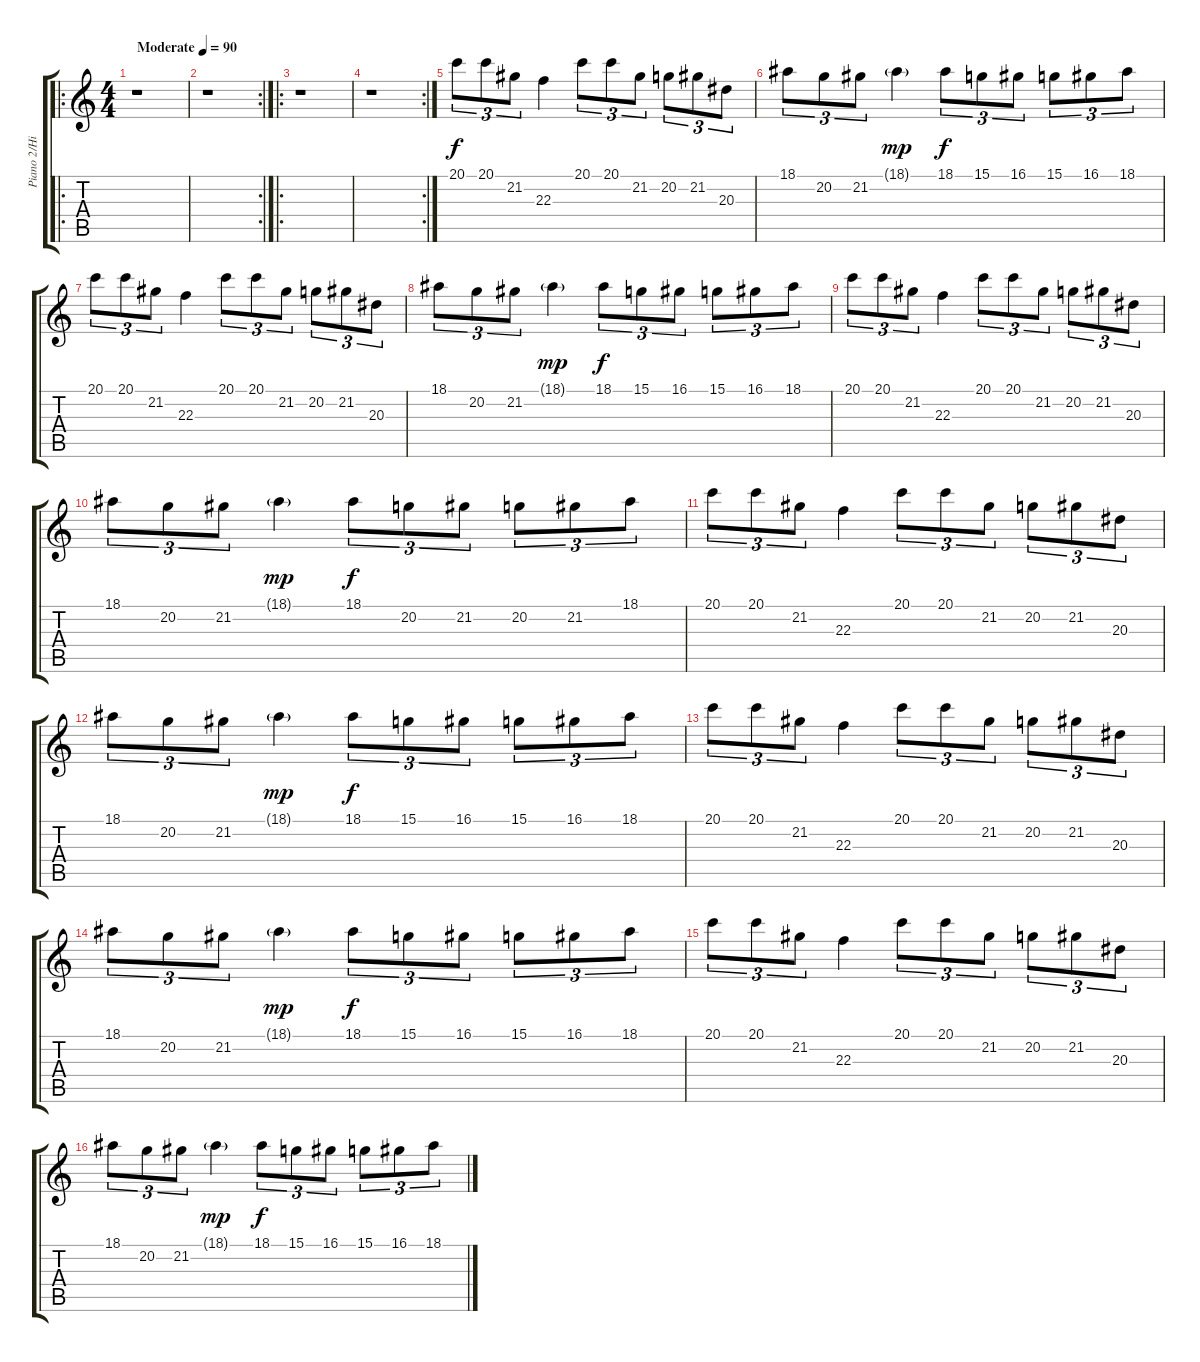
\track ("Piano 2/High" "Piano 2/Hi") {instrument acousticgrandpiano}
\staff {score tabs}
\tuning (E4 B3 G3 D3 A2 E2) {hide}
\ro
\ts (4 4)
\tempo (90 "Moderate")
\clef g2
\ks c
r.1{dy f instrument acousticgrandpiano} |
\rc 2
r.1 |
\ro
r.1 |
\rc 2
r.1 |
20.1.8{tu (3 2)} 20.1.8{tu (3 2)} 21.2.8{tu (3 2)} 22.3.4 20.1.8{tu (3 2)} 20.1.8{tu (3 2)} 21.2.8{tu (3 2)} 20.2.8{tu (3 2)} 21.2.8{tu (3 2)} 20.3.8{tu (3 2)} |
18.1.8{tu (3 2)} 20.2.8{tu (3 2)} 21.2.8{tu (3 2)} 18.1{g}.4{dy mp} 18.1.8{tu (3 2) dy f} 15.1.8{tu (3 2)} 16.1.8{tu (3 2)} 15.1.8{tu (3 2)} 16.1.8{tu (3 2)} 18.1.8{tu (3 2)} |
20.1.8{tu (3 2)} 20.1.8{tu (3 2)} 21.2.8{tu (3 2)} 22.3.4 20.1.8{tu (3 2)} 20.1.8{tu (3 2)} 21.2.8{tu (3 2)} 20.2.8{tu (3 2)} 21.2.8{tu (3 2)} 20.3.8{tu (3 2)} |
18.1.8{tu (3 2)} 20.2.8{tu (3 2)} 21.2.8{tu (3 2)} 18.1{g}.4{dy mp} 18.1.8{tu (3 2) dy f} 15.1.8{tu (3 2)} 16.1.8{tu (3 2)} 15.1.8{tu (3 2)} 16.1.8{tu (3 2)} 18.1.8{tu (3 2)} |
20.1.8{tu (3 2)} 20.1.8{tu (3 2)} 21.2.8{tu (3 2)} 22.3.4 20.1.8{tu (3 2)} 20.1.8{tu (3 2)} 21.2.8{tu (3 2)} 20.2.8{tu (3 2)} 21.2.8{tu (3 2)} 20.3.8{tu (3 2)} |
18.1.8{tu (3 2)} 20.2.8{tu (3 2)} 21.2.8{tu (3 2)} 18.1{g}.4{dy mp} 18.1.8{tu (3 2) dy f} 20.2.8{tu (3 2)} 21.2.8{tu (3 2)} 20.2.8{tu (3 2)} 21.2.8{tu (3 2)} 18.1.8{tu (3 2)} |
20.1.8{tu (3 2)} 20.1.8{tu (3 2)} 21.2.8{tu (3 2)} 22.3.4 20.1.8{tu (3 2)} 20.1.8{tu (3 2)} 21.2.8{tu (3 2)} 20.2.8{tu (3 2)} 21.2.8{tu (3 2)} 20.3.8{tu (3 2)} |
18.1.8{tu (3 2)} 20.2.8{tu (3 2)} 21.2.8{tu (3 2)} 18.1{g}.4{dy mp} 18.1.8{tu (3 2) dy f} 15.1.8{tu (3 2)} 16.1.8{tu (3 2)} 15.1.8{tu (3 2)} 16.1.8{tu (3 2)} 18.1.8{tu (3 2)} |
20.1.8{tu (3 2)} 20.1.8{tu (3 2)} 21.2.8{tu (3 2)} 22.3.4 20.1.8{tu (3 2)} 20.1.8{tu (3 2)} 21.2.8{tu (3 2)} 20.2.8{tu (3 2)} 21.2.8{tu (3 2)} 20.3.8{tu (3 2)} |
18.1.8{tu (3 2)} 20.2.8{tu (3 2)} 21.2.8{tu (3 2)} 18.1{g}.4{dy mp} 18.1.8{tu (3 2) dy f} 15.1.8{tu (3 2)} 16.1.8{tu (3 2)} 15.1.8{tu (3 2)} 16.1.8{tu (3 2)} 18.1.8{tu (3 2)} |
20.1.8{tu (3 2)} 20.1.8{tu (3 2)} 21.2.8{tu (3 2)} 22.3.4 20.1.8{tu (3 2)} 20.1.8{tu (3 2)} 21.2.8{tu (3 2)} 20.2.8{tu (3 2)} 21.2.8{tu (3 2)} 20.3.8{tu (3 2)} |
18.1.8{tu (3 2)} 20.2.8{tu (3 2)} 21.2.8{tu (3 2)} 18.1{g}.4{dy mp} 18.1.8{tu (3 2) dy f} 15.1.8{tu (3 2)} 16.1.8{tu (3 2)} 15.1.8{tu (3 2)} 16.1.8{tu (3 2)} 18.1.8{tu (3 2)}
